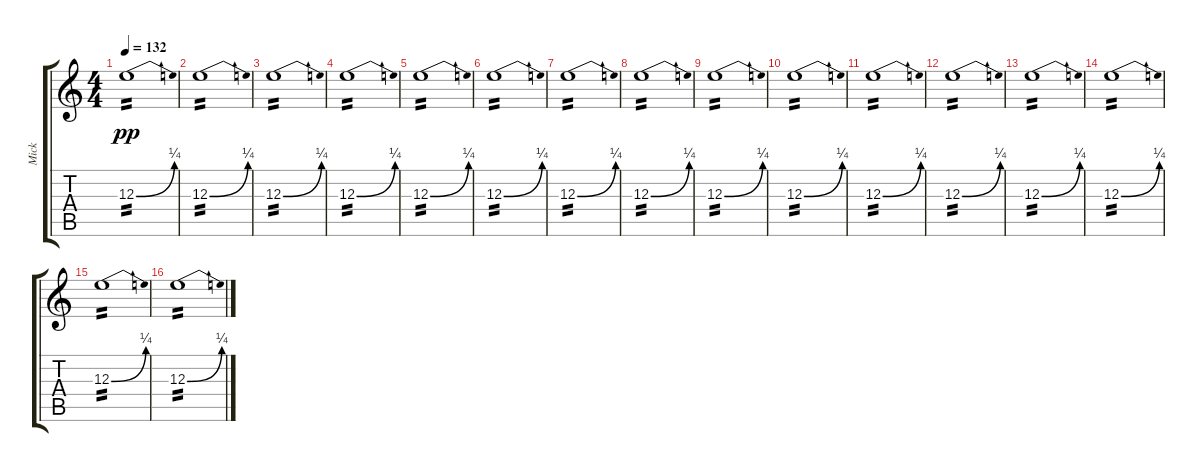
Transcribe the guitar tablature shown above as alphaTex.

\track ("Mick" "Mick") {instrument distortionguitar}
\staff {score tabs}
\tuning (Db4 Ab3 E3 B2 Gb2 B1) {hide}
\ts (4 4)
\tempo 132
\clef g2
\ks c
12.3{be (bend 0 0 60 1)}.1{tp 2 dy pp instrument distortionguitar} |
12.3{be (bend 0 0 60 1)}.1{tp 2} |
12.3{be (bend 0 0 60 1)}.1{tp 2} |
12.3{be (bend 0 0 60 1)}.1{tp 2} |
12.3{be (bend 0 0 60 1)}.1{tp 2} |
12.3{be (bend 0 0 60 1)}.1{tp 2} |
12.3{be (bend 0 0 60 1)}.1{tp 2} |
12.3{be (bend 0 0 60 1)}.1{tp 2} |
12.3{be (bend 0 0 60 1)}.1{tp 2} |
12.3{be (bend 0 0 60 1)}.1{tp 2} |
12.3{be (bend 0 0 60 1)}.1{tp 2} |
12.3{be (bend 0 0 60 1)}.1{tp 2} |
12.3{be (bend 0 0 60 1)}.1{tp 2} |
12.3{be (bend 0 0 60 1)}.1{tp 2} |
12.3{be (bend 0 0 60 1)}.1{tp 2} |
12.3{be (bend 0 0 60 1)}.1{tp 2}
